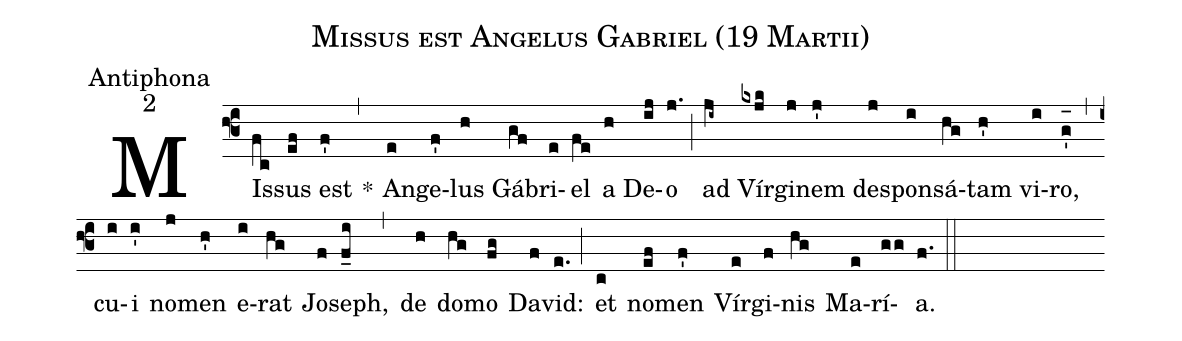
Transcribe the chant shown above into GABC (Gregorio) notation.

name:Missus est Angelus Gabriel (19 Martii);
office-part:Antiphona;
mode:2;
%%
(f3) MIs(fc)sus(ef) est(f') *(,) An(e)ge(f')lus(h) Gá(gf)bri(e)el(fe) a(h) De(ij)o(j.) (;) ad(ji~) Vír(kxjk)gi(j)nem(j') de(j)spon(i)sá(hg)tam(h') vi(i)ro,(g'_[oh:h]) (,) cu(i)i(i') no(j)men(h') e(i)rat(hg) Jo(f)seph,(f_i) (,) de(h) do(hg)mo(fg) Da(f)vid:(e.) (;) et(c) no(ef)men(f') Vír(e)gi(f)nis(hg) Ma(e)rí(gg)a.(f.) (::)
